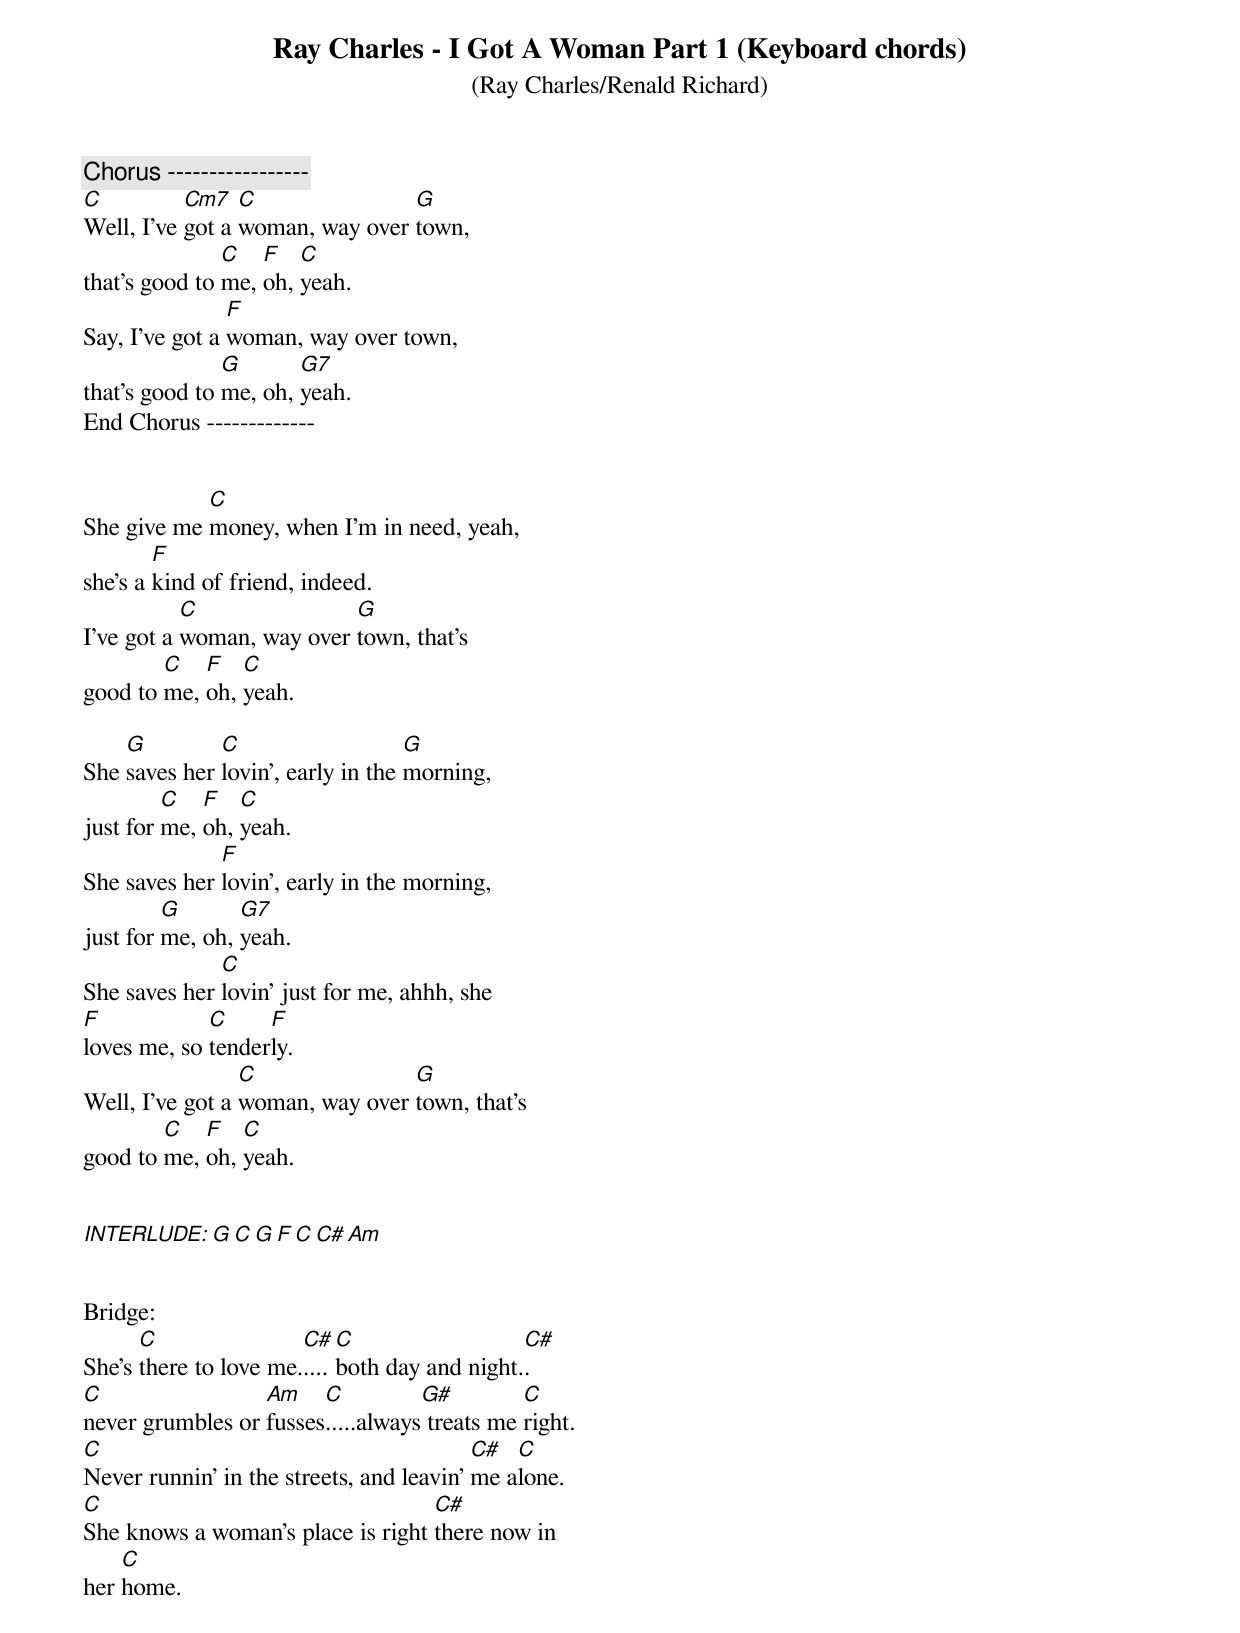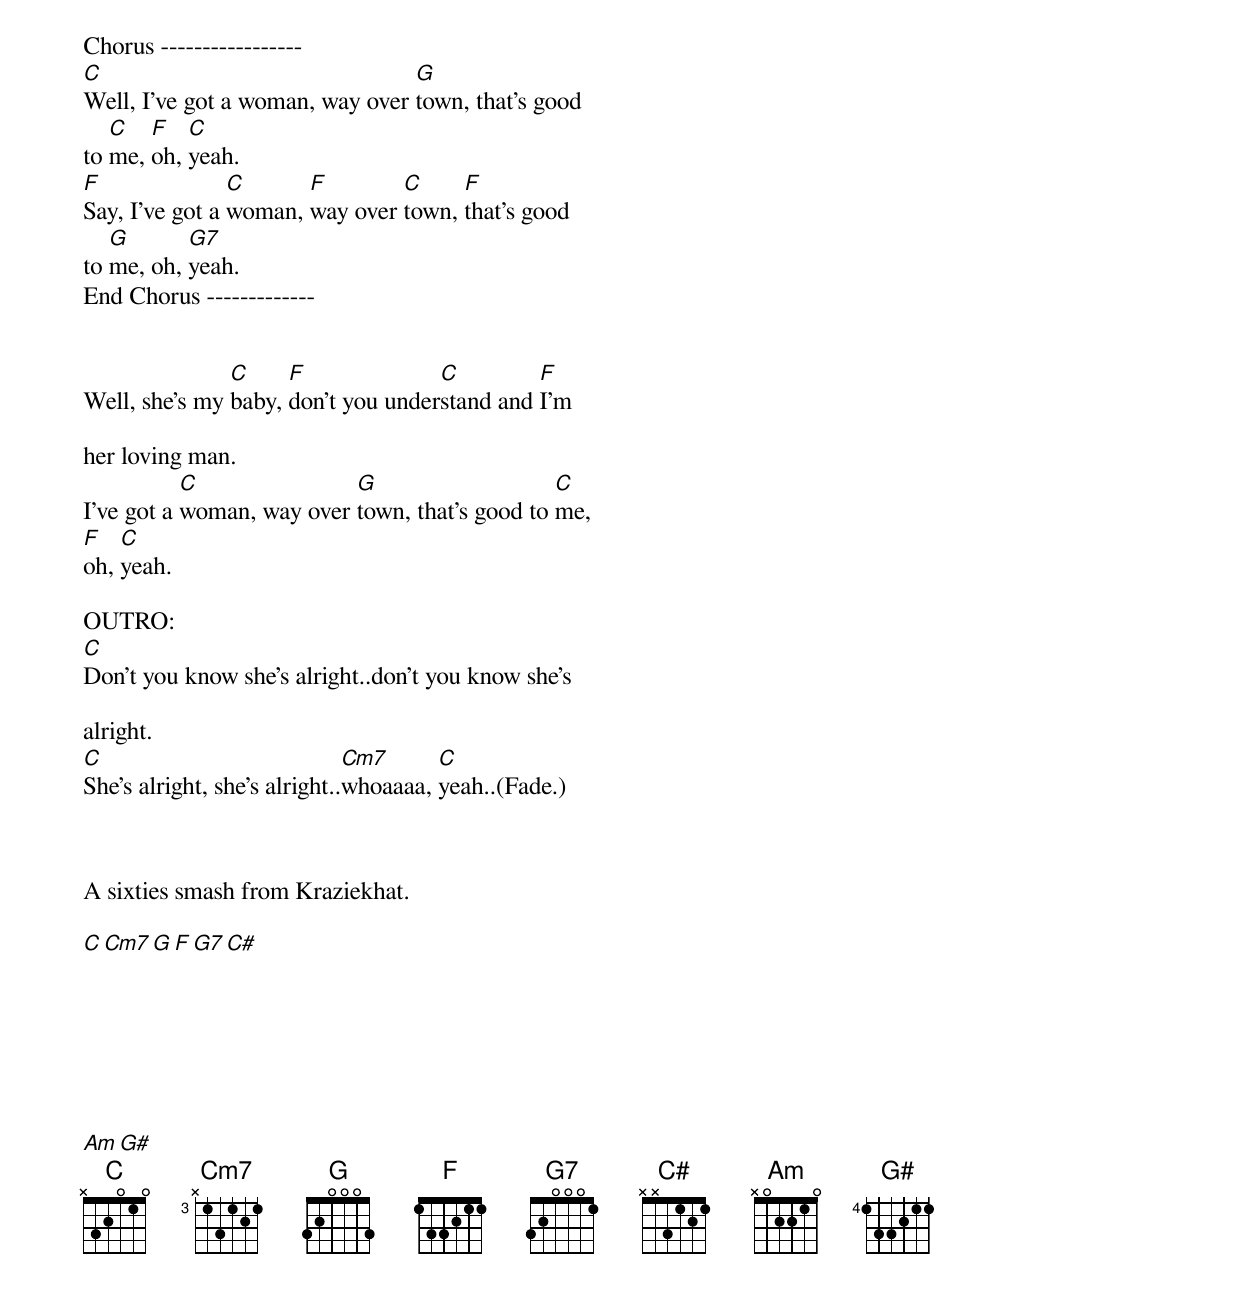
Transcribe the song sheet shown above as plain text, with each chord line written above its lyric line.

Ray Charles - I Got A Woman Part 1 (Keyboard chords)
(Ray Charles/Renald Richard)





Chorus -----------------
C          Cm7   C               G
Well, I've got a woman, way over town,
               C   F   C
that's good to me, oh, yeah.
                F
Say, I've got a woman, way over town,
               G       G7
that's good to me, oh, yeah.
End Chorus -------------


            C
She give me money, when I'm in need, yeah,
        F
she's a kind of friend, indeed.
           C               G
I've got a woman, way over town, that's
        C   F   C
good to me, oh, yeah.

    G         C                    G
She saves her lovin', early in the morning,
         C   F   C
just for me, oh, yeah.
              F
She saves her lovin', early in the morning,
         G       G7
just for me, oh, yeah.
              C
She saves her lovin' just for me, ahhh, she
F            C     F
loves me, so tenderly.
                 C               G
Well, I've got a woman, way over town, that's
        C   F   C
good to me, oh, yeah.


INTERLUDE: G C G F C C# Am


Bridge:
      C                C#  C                  C#
She's there to love me.....both day and night..
C                 Am    C          G#         C
never grumbles or fusses.....always treats me right.
C                                         C#  C
Never runnin' in the streets, and leavin' me alone.
C                                  C#
She knows a woman's place is right there now in
    C
her home.


Chorus -----------------
C                                G
Well, I've got a woman, way over town, that's good
   C   F   C
to me, oh, yeah.
F               C      F        C     F
Say, I've got a woman, way over town, that's good
   G       G7
to me, oh, yeah.
End Chorus -------------


               C     F              C         F
Well, she's my baby, don't you understand and I'm

her loving man.
           C               G                    C
I've got a woman, way over town, that's good to me,
F   C
oh, yeah.

OUTRO:
C
Don't you know she's alright..don't you know she's

alright.
C                             Cm7      C
She's alright, she's alright..whoaaaa, yeah..(Fade.)



A sixties smash from Kraziekhat.

  C      Cm7    G      F      G7     C#







  Am     G#
